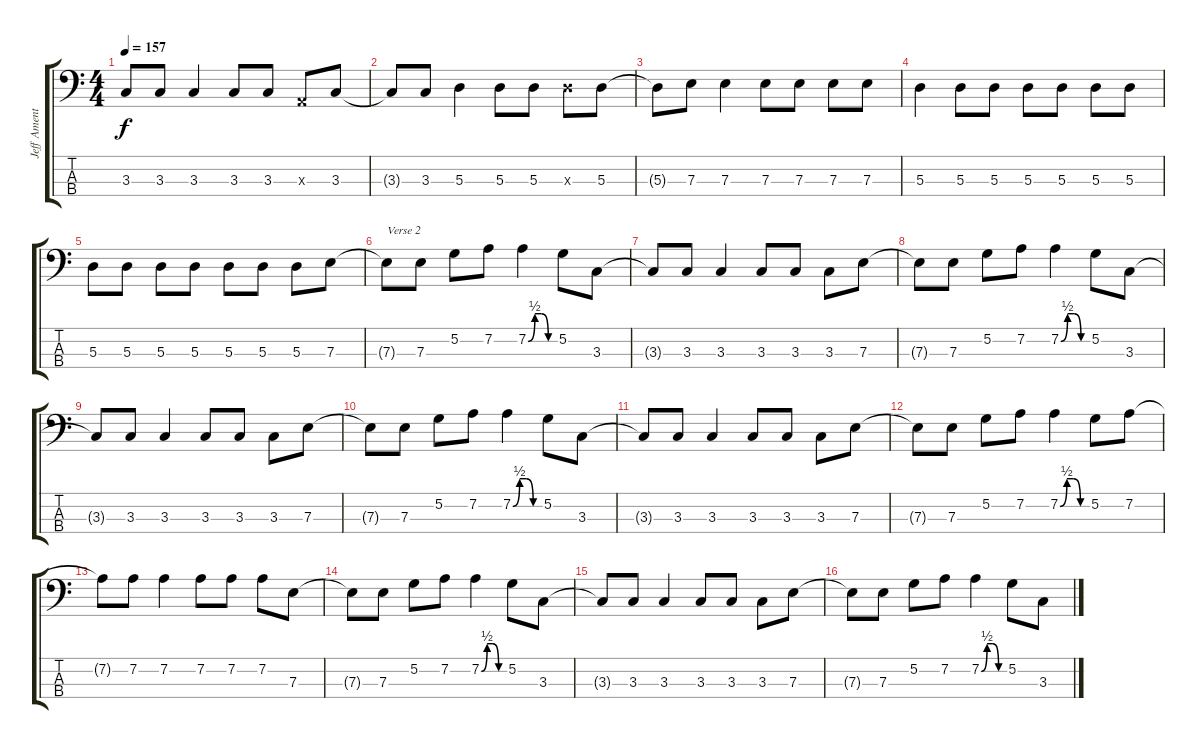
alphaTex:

\track ("Jeff Ament" "Jeff Ament") {instrument electricbassfinger}
\staff {score tabs}
\tuning (G2 D2 A1 E1) {hide}
\ts (4 4)
\tempo 157
\clef f4
\ks c
3.3{t}.8{dy f} 3.3.8 3.3.4 3.3.8 3.3.8 0.3{x}.8 3.3.8 |
3.3{t}.8 3.3.8 5.3.4 5.3.8 5.3.8 5.3{x}.8 5.3.8 |
5.3{t}.8 7.3.8 7.3.4 7.3.8 7.3.8 7.3.8 7.3.8 |
5.3.4 5.3.8 5.3.8 5.3.8 5.3.8 5.3.8 5.3.8 |
5.3.8 5.3.8 5.3.8 5.3.8 5.3.8 5.3.8 5.3.8 7.3.8 |
7.3{t}.8{txt "Verse 2"} 7.3.8 5.2.8 7.2.8 7.2{be (custom 0 0 15 2 30 2 45 0 60 0)}.4 5.2.8 3.3.8 |
3.3{t}.8 3.3.8 3.3.4 3.3.8 3.3.8 3.3.8 7.3.8 |
7.3{t}.8 7.3.8 5.2.8 7.2.8 7.2{be (custom 0 0 15 2 30 2 45 0 60 0)}.4 5.2.8 3.3.8 |
3.3{t}.8 3.3.8 3.3.4 3.3.8 3.3.8 3.3.8 7.3.8 |
7.3{t}.8 7.3.8 5.2.8 7.2.8 7.2{be (custom 0 0 15 2 30 2 45 0 60 0)}.4 5.2.8 3.3.8 |
3.3{t}.8 3.3.8 3.3.4 3.3.8 3.3.8 3.3.8 7.3.8 |
7.3{t}.8 7.3.8 5.2.8 7.2.8 7.2{be (custom 0 0 15 2 30 2 45 0 60 0)}.4 5.2.8 7.2.8 |
7.2{t}.8 7.2.8 7.2.4 7.2.8 7.2.8 7.2.8 7.3.8 |
7.3{t}.8 7.3.8 5.2.8 7.2.8 7.2{be (custom 0 0 15 2 30 2 45 0 60 0)}.4 5.2.8 3.3.8 |
3.3{t}.8 3.3.8 3.3.4 3.3.8 3.3.8 3.3.8 7.3.8 |
7.3{t}.8 7.3.8 5.2.8 7.2.8 7.2{be (custom 0 0 15 2 30 2 45 0 60 0)}.4 5.2.8 3.3.8
